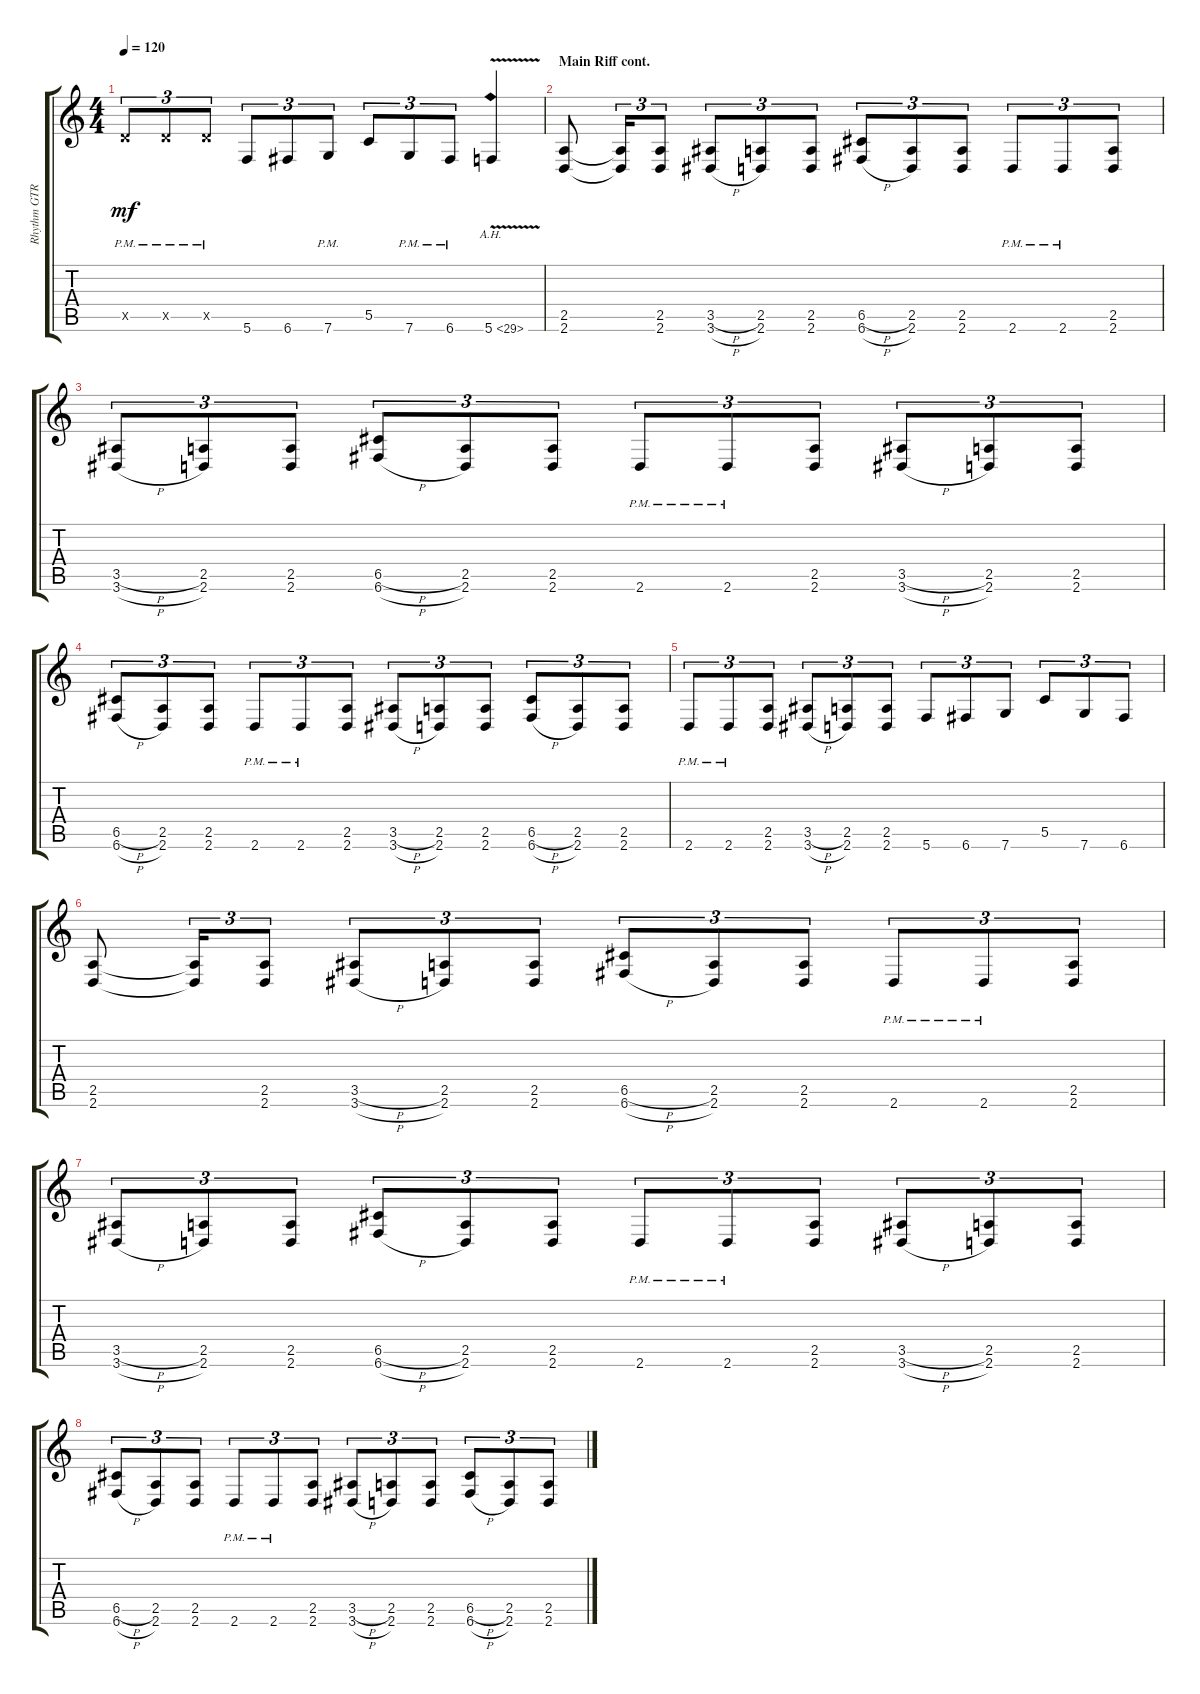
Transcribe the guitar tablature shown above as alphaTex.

\track ("Rhythm GTR 1" "Rhythm GTR") {instrument overdrivenguitar}
\staff {score tabs}
\tuning (D4 A3 F3 C3 G2 C2) {hide}
\ts (4 4)
\tempo 120
\clef g2
\ks aminor
7.5{pm x}.8{tu (3 2) dy mf} 7.5{pm x}.8{tu (3 2)} 7.5{pm x}.8{tu (3 2)} 5.6.8{tu (3 2)} 6.6.8{tu (3 2)} 7.6{pm}.8{tu (3 2)} 5.5.8{tu (3 2)} 7.6{pm}.8{tu (3 2)} 6.6{pm}.8{tu (3 2)} 5.6{ah 24 v}.4 |
\section ("" "Main Riff cont.")
(2.5 2.6).8 (2.5{t} 2.6{t}).16{tu (3 2)} (2.5 2.6).8{tu (3 2)} (3.5{h} 3.6{h}).8{tu (3 2)} (2.5 2.6).8{tu (3 2)} (2.5 2.6).8{tu (3 2)} (6.5{h} 6.6{h}).8{tu (3 2)} (2.5 2.6).8{tu (3 2)} (2.5 2.6).8{tu (3 2)} 2.6{pm}.8{tu (3 2)} 2.6{pm}.8{tu (3 2)} (2.5 2.6).8{tu (3 2)} |
(3.5{h} 3.6{h}).8{tu (3 2)} (2.5 2.6).8{tu (3 2)} (2.5 2.6).8{tu (3 2)} (6.5{h} 6.6{h}).8{tu (3 2)} (2.5 2.6).8{tu (3 2)} (2.5 2.6).8{tu (3 2)} 2.6{pm}.8{tu (3 2)} 2.6{pm}.8{tu (3 2)} (2.5 2.6).8{tu (3 2)} (3.5{h} 3.6{h}).8{tu (3 2)} (2.5 2.6).8{tu (3 2)} (2.5 2.6).8{tu (3 2)} |
(6.5{h} 6.6{h}).8{tu (3 2)} (2.5 2.6).8{tu (3 2)} (2.5 2.6).8{tu (3 2)} 2.6{pm}.8{tu (3 2)} 2.6{pm}.8{tu (3 2)} (2.5 2.6).8{tu (3 2)} (3.5{h} 3.6{h}).8{tu (3 2)} (2.5 2.6).8{tu (3 2)} (2.5 2.6).8{tu (3 2)} (6.5{h} 6.6{h}).8{tu (3 2)} (2.5 2.6).8{tu (3 2)} (2.5 2.6).8{tu (3 2)} |
2.6{pm}.8{tu (3 2)} 2.6{pm}.8{tu (3 2)} (2.5 2.6).8{tu (3 2)} (3.5{h} 3.6{h}).8{tu (3 2)} (2.5 2.6).8{tu (3 2)} (2.5 2.6).8{tu (3 2)} 5.6.8{tu (3 2)} 6.6.8{tu (3 2)} 7.6.8{tu (3 2)} 5.5.8{tu (3 2)} 7.6.8{tu (3 2)} 6.6.8{tu (3 2)} |
(2.5 2.6).8 (2.5{t} 2.6{t}).16{tu (3 2)} (2.5 2.6).8{tu (3 2)} (3.5{h} 3.6{h}).8{tu (3 2)} (2.5 2.6).8{tu (3 2)} (2.5 2.6).8{tu (3 2)} (6.5{h} 6.6{h}).8{tu (3 2)} (2.5 2.6).8{tu (3 2)} (2.5 2.6).8{tu (3 2)} 2.6{pm}.8{tu (3 2)} 2.6{pm}.8{tu (3 2)} (2.5 2.6).8{tu (3 2)} |
(3.5{h} 3.6{h}).8{tu (3 2)} (2.5 2.6).8{tu (3 2)} (2.5 2.6).8{tu (3 2)} (6.5{h} 6.6{h}).8{tu (3 2)} (2.5 2.6).8{tu (3 2)} (2.5 2.6).8{tu (3 2)} 2.6{pm}.8{tu (3 2)} 2.6{pm}.8{tu (3 2)} (2.5 2.6).8{tu (3 2)} (3.5{h} 3.6{h}).8{tu (3 2)} (2.5 2.6).8{tu (3 2)} (2.5 2.6).8{tu (3 2)} |
(6.5{h} 6.6{h}).8{tu (3 2)} (2.5 2.6).8{tu (3 2)} (2.5 2.6).8{tu (3 2)} 2.6{pm}.8{tu (3 2)} 2.6{pm}.8{tu (3 2)} (2.5 2.6).8{tu (3 2)} (3.5{h} 3.6{h}).8{tu (3 2)} (2.5 2.6).8{tu (3 2)} (2.5 2.6).8{tu (3 2)} (6.5{h} 6.6{h}).8{tu (3 2)} (2.5 2.6).8{tu (3 2)} (2.5 2.6).8{tu (3 2)}
